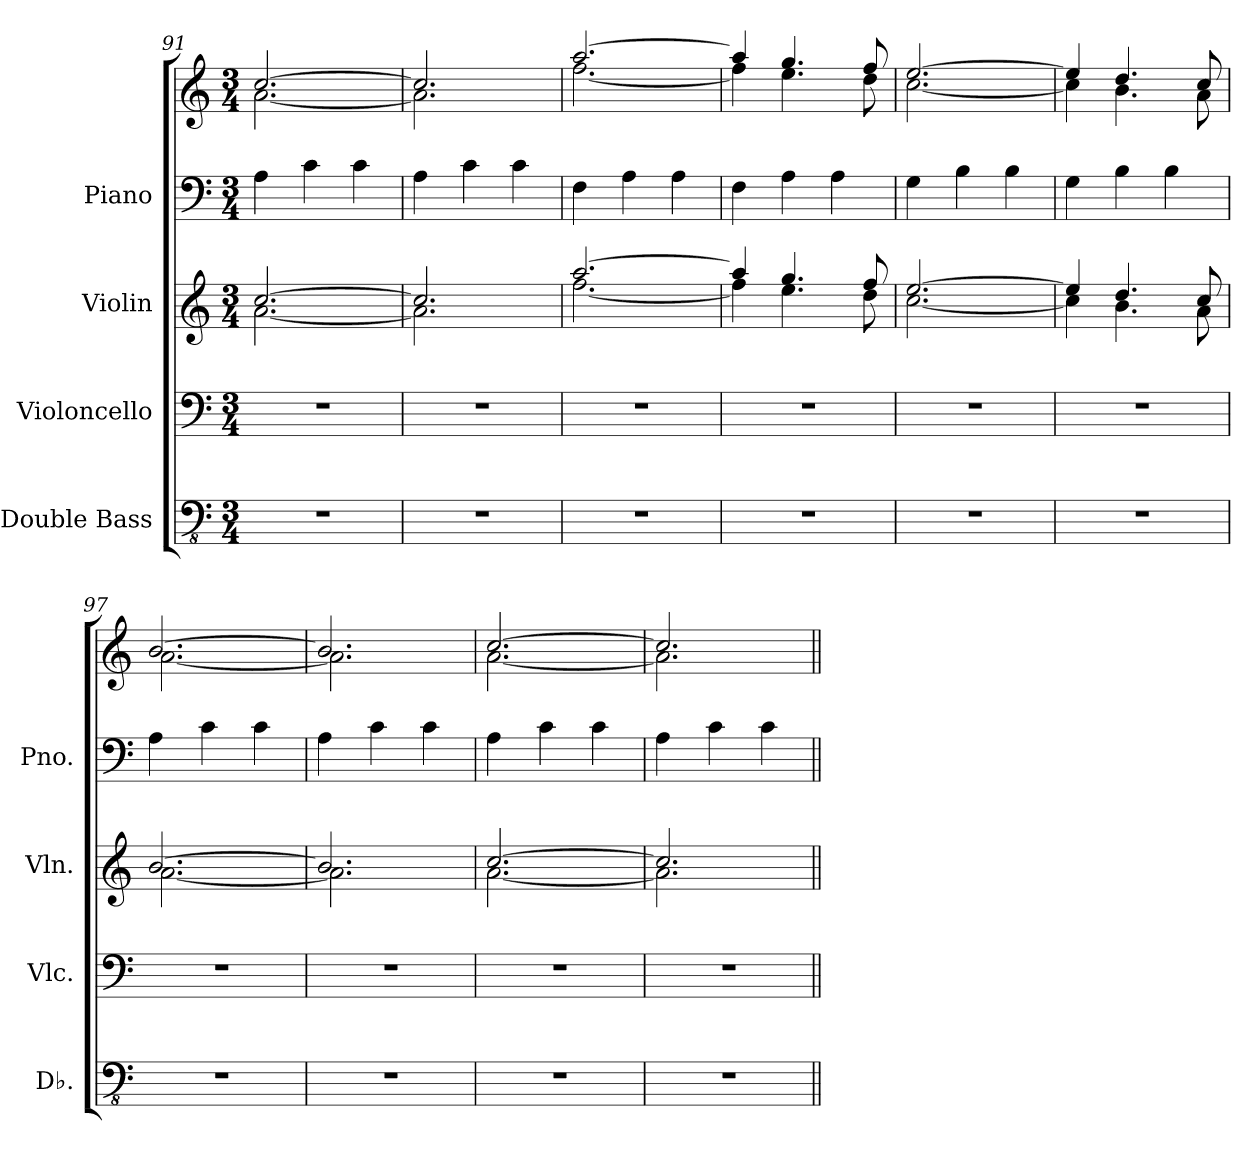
**kern	**kern	**kern	**kern	**kern
*part4	*part3	*part2	*part1	*part1
*staff5	*staff4	*staff3	*staff2	*staff1
*I"Double Bass	*I"Violoncello	*I"Violin	*I"Piano	*
*I'Db.	*I'Vlc.	*I'Vln.	*I'Pno.	*
!!LO:PB:g=z
*clefFv4	*clefF4	*clefG2	*clefF4	*clefG2
*ITrd7c12	*	*	*	*
*k[]	*k[]	*k[]	*k[]	*k[]
*M3/4	*M3/4	*M3/4	*M3/4	*M3/4
=91	=91	=91	=91	=91
*	*	*^	*	*^
2.r	2.r	[2.cc/	[2.a\	4A\	[2.cc/	[2.a\
.	.	.	.	4c\	.	.
.	.	.	.	4c\	.	.
=92	=92	=92	=92	=92	=92	=92
2.r	2.r	2.cc/]	2.a\]	4A\	2.cc/]	2.a\]
.	.	.	.	4c\	.	.
.	.	.	.	4c\	.	.
=93	=93	=93	=93	=93	=93	=93
2.r	2.r	[2.aa/	[2.ff\	4F\	[2.aa/	[2.ff\
.	.	.	.	4A\	.	.
.	.	.	.	4A\	.	.
=94	=94	=94	=94	=94	=94	=94
2.r	2.r	4aa/]	4ff\]	4F\	4aa/]	4ff\]
.	.	4.gg/	4.ee\	4A\	4.gg/	4.ee\
.	.	.	.	4A\	.	.
.	.	8ff/	8dd\	.	8ff/	8dd\
=95	=95	=95	=95	=95	=95	=95
2.r	2.r	[2.ee/	[2.cc\	4G\	[2.ee/	[2.cc\
.	.	.	.	4B\	.	.
.	.	.	.	4B\	.	.
=96	=96	=96	=96	=96	=96	=96
2.r	2.r	4ee/]	4cc\]	4G\	4ee/]	4cc\]
.	.	4.dd/	4.b\	4B\	4.dd/	4.b\
.	.	.	.	4B\	.	.
.	.	8cc/	8a\	.	8cc/	8a\
=97	=97	=97	=97	=97	=97	=97
2.r	2.r	[2.b/	[2.a\	4A\	[2.b/	[2.a\
.	.	.	.	4c\	.	.
.	.	.	.	4c\	.	.
=98	=98	=98	=98	=98	=98	=98
2.r	2.r	2.b/]	2.a\]	4A\	2.b/]	2.a\]
.	.	.	.	4c\	.	.
.	.	.	.	4c\	.	.
=99	=99	=99	=99	=99	=99	=99
2.r	2.r	[2.cc/	[2.a\	4A\	[2.cc/	[2.a\
.	.	.	.	4c\	.	.
.	.	.	.	4c\	.	.
!!LO:LB:g=z	!!
=100	=100	=100	=100	=100	=100	=100
2.r	2.r	2.cc/]	2.a\]	4A\	2.cc/]	2.a\]
.	.	.	.	4c\	.	.
.	.	.	.	4c\	.	.
*	*	*v	*v	*	*v	*v
=||	=||	=||	=||	=||
*-	*-	*-	*-	*-
